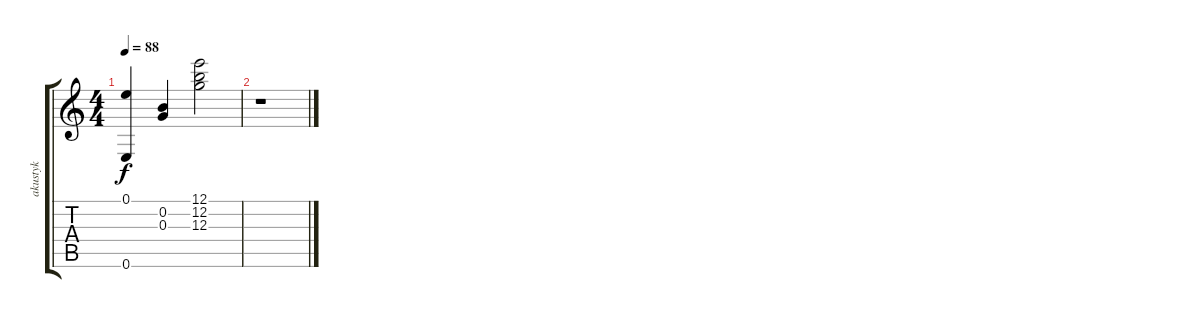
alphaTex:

\track ("akustyk" "akustyk") {instrument acousticguitarsteel}
\staff {score tabs}
\tuning (E4 B3 G3 D3 A2 E2) {hide}
\ts (4 4)
\tempo 88
\clef g2
\ks c
(0.1 0.6).4{dy f} (0.2 0.3).4 (12.1 12.2 12.3).2 |
r.1
